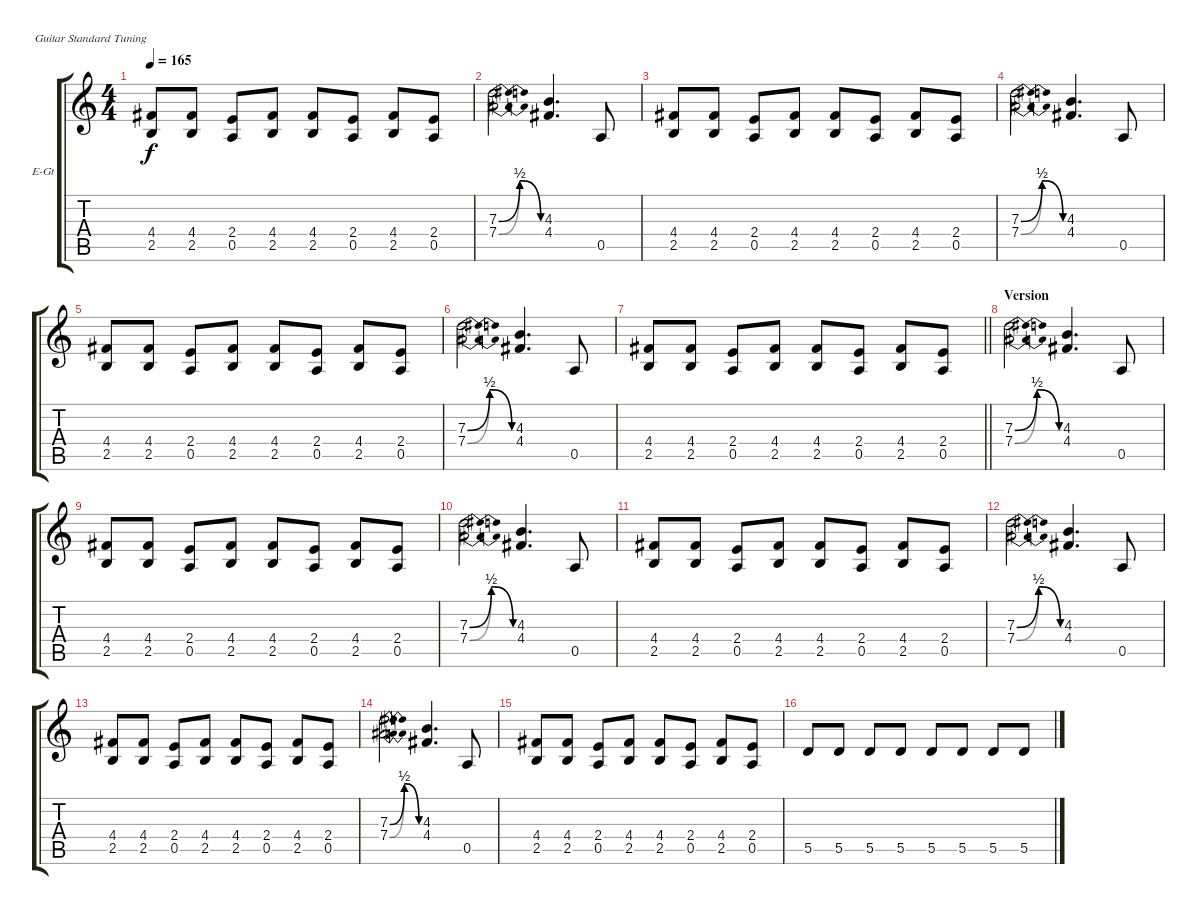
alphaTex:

\bracketExtendMode groupsimilarinstruments
\firstSystemTrackNameOrientation horizontal
\otherSystemsTrackNameOrientation horizontal
\track ("Rythm 1" "E-Gt") {instrument distortionguitar}
\staff {score tabs}
\tuning (E4 B3 G3 D3 A2 E2)
\ts (4 4)
\tempo 165
\clef g2
\ks c
(4.4 2.5).8{dy f} (4.4 2.5).8 (2.4 0.5).8 (4.4 2.5).8 (4.4 2.5).8 (2.4 0.5).8 (4.4 2.5).8 (2.4 0.5).8 |
(7.3{be (bendrelease 0 0 30 2 30 2 60 0)} 7.4{be (bendrelease 0 0 30 2 30 2 60 0)}).2 (4.3 4.4).4{d} 0.5.8 |
(4.4 2.5).8 (4.4 2.5).8 (2.4 0.5).8 (4.4 2.5).8 (4.4 2.5).8 (2.4 0.5).8 (4.4 2.5).8 (2.4 0.5).8 |
(7.3{be (bendrelease 0 0 30 2 30 2 60 0)} 7.4{be (bendrelease 0 0 30 2 30 2 60 0)}).2 (4.3 4.4).4{d} 0.5.8 |
(4.4 2.5).8 (4.4 2.5).8 (2.4 0.5).8 (4.4 2.5).8 (4.4 2.5).8 (2.4 0.5).8 (4.4 2.5).8 (2.4 0.5).8 |
(7.3{be (bendrelease 0 0 30 2 30 2 60 0)} 7.4{be (bendrelease 0 0 30 2 30 2 60 0)}).2 (4.3 4.4).4{d} 0.5.8 |
\barLineRight lightlight
(4.4 2.5).8 (4.4 2.5).8 (2.4 0.5).8 (4.4 2.5).8 (4.4 2.5).8 (2.4 0.5).8 (4.4 2.5).8 (2.4 0.5).8 |
\section ("" "Version")
(7.3{be (bendrelease 0 0 30 2 30 2 60 0)} 7.4{be (bendrelease 0 0 30 2 30 2 60 0)}).2 (4.3 4.4).4{d} 0.5.8 |
(4.4 2.5).8 (4.4 2.5).8 (2.4 0.5).8 (4.4 2.5).8 (4.4 2.5).8 (2.4 0.5).8 (4.4 2.5).8 (2.4 0.5).8 |
(7.3{be (bendrelease 0 0 30 2 30 2 60 0)} 7.4{be (bendrelease 0 0 30 2 30 2 60 0)}).2 (4.3 4.4).4{d} 0.5.8 |
(4.4 2.5).8 (4.4 2.5).8 (2.4 0.5).8 (4.4 2.5).8 (4.4 2.5).8 (2.4 0.5).8 (4.4 2.5).8 (2.4 0.5).8 |
(7.3{be (bendrelease 0 0 30 2 30 2 60 0)} 7.4{be (bendrelease 0 0 30 2 30 2 60 0)}).2 (4.3 4.4).4{d} 0.5.8 |
(4.4 2.5).8 (4.4 2.5).8 (2.4 0.5).8 (4.4 2.5).8 (4.4 2.5).8 (2.4 0.5).8 (4.4 2.5).8 (2.4 0.5).8 |
(7.3{be (bendrelease 0 0 30 2 30 2 60 0)} 7.4{be (bendrelease 0 0 30 2 30 2 60 0)}).2 (4.3 4.4).4{d} 0.5.8 |
(4.4 2.5).8 (4.4 2.5).8 (2.4 0.5).8 (4.4 2.5).8 (4.4 2.5).8 (2.4 0.5).8 (4.4 2.5).8 (2.4 0.5).8 |
5.5.8 5.5.8 5.5.8 5.5.8 5.5.8 5.5.8 5.5.8 5.5.8
